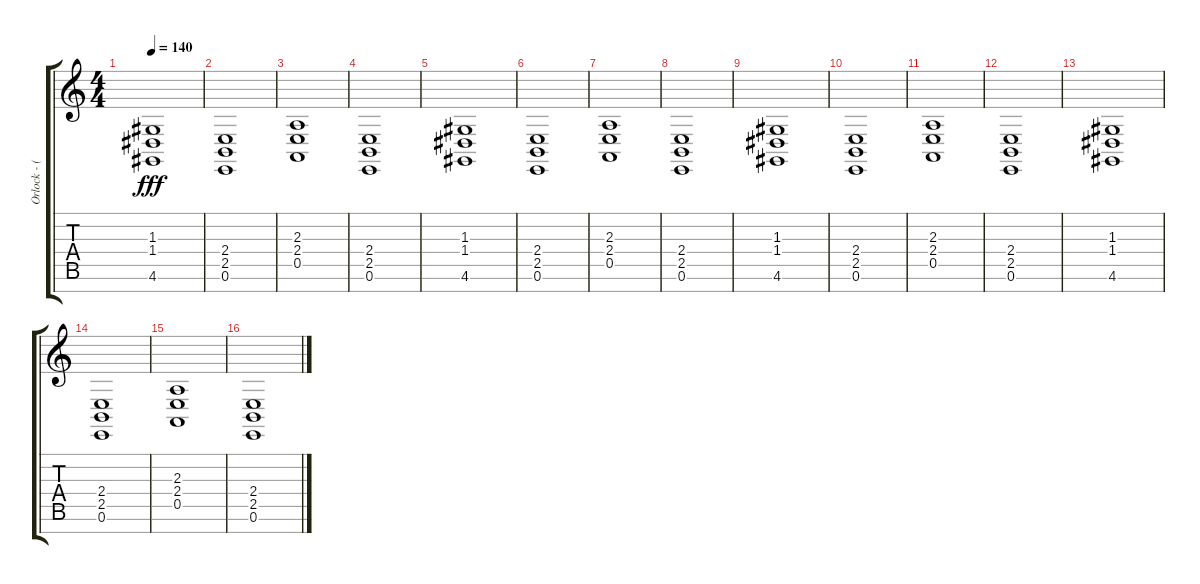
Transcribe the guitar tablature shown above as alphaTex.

\track ("Orlock - (Additional Choir Overdub)" "Orlock - (") {instrument pad4choir}
\staff {score tabs}
\tuning (E4 B3 G3 D3 A2 E2 B1) {hide}
\ts (4 4)
\tempo 140
\clef g2
\ks c
(1.3 1.4 4.6).1{dy fff} |
(2.4 2.5 0.6).1 |
(2.3 2.4 0.5).1 |
(2.4 2.5 0.6).1 |
(1.3 1.4 4.6).1 |
(2.4 2.5 0.6).1 |
(2.3 2.4 0.5).1 |
(2.4 2.5 0.6).1 |
(1.3 1.4 4.6).1 |
(2.4 2.5 0.6).1 |
(2.3 2.4 0.5).1 |
(2.4 2.5 0.6).1 |
(1.3 1.4 4.6).1 |
(2.4 2.5 0.6).1 |
(2.3 2.4 0.5).1 |
(2.4 2.5 0.6).1
